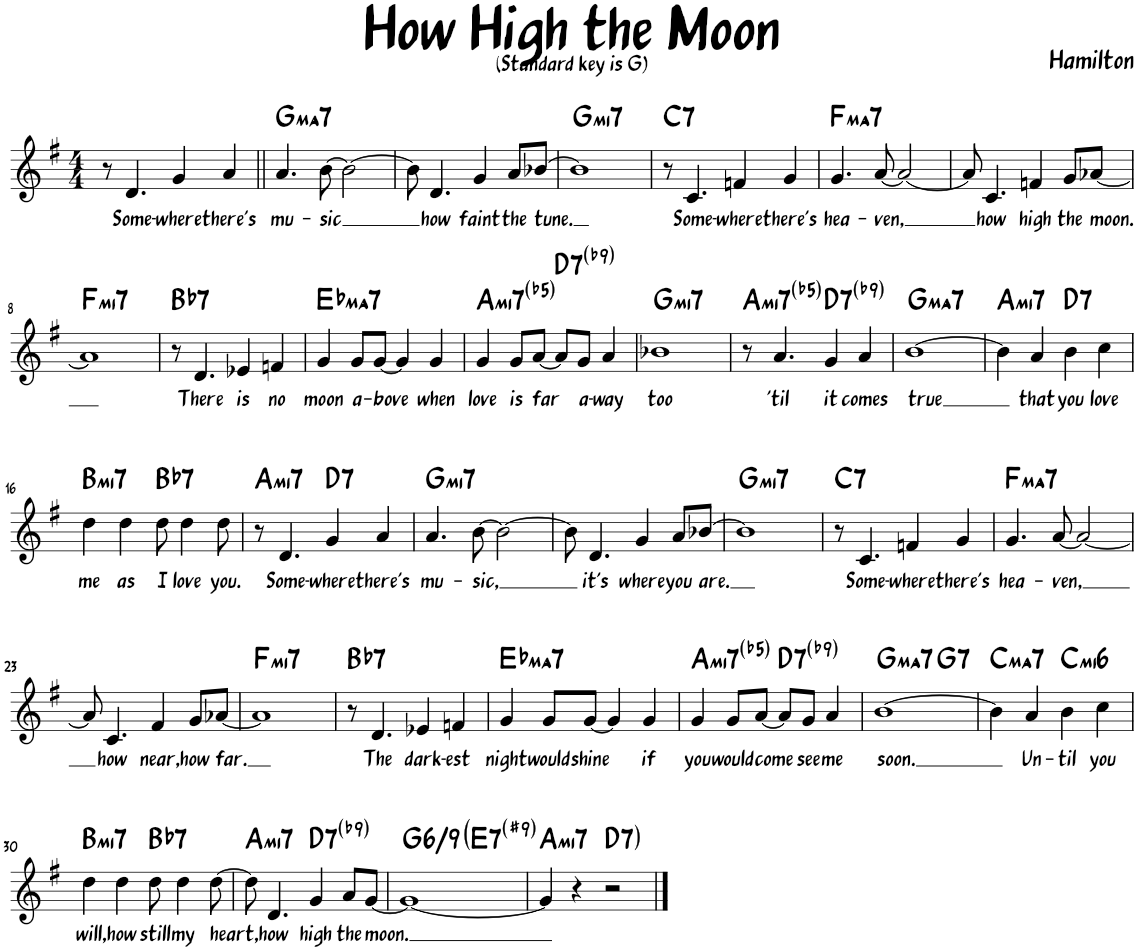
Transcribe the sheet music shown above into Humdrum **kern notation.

**kern	**text	**harte
*part1	*part1	*part1
*staff1	*staff1	*
*I"Piano	*	*
*I'Pno.	*	*
*clefG2	*	*
*k[f#]	*	*
*M4/4	*	*
=1	=1	=1
8r	.	.
!	!LO:LY:b	!
4.d/	Some-	.
!	!LO:LY:b	!
4g/	-where	.
!	!LO:LY:b	!
4a/	there's	.
=2||	=2||	=2||
!	!LO:LY:b	!LO:H:kt=ma7
4.a/	mu-	G:maj7
!	!LO:LY:b	!
[8b\	-sic	.
2b\_	.	.
=3	=3	=3
8b\]	.	.
!	!LO:LY:b	!
4.d/	how	.
!	!LO:LY:b	!
4g/	faint	.
!	!LO:LY:b	!
8a/L	the	.
!	!LO:LY:b	!
[8b-X/J	tune.	.
=4	=4	=4
!	!	!LO:H:kt=mi7
1b-]	.	G:min7
=5	=5	=5
!	!	!LO:H:kt=7
8r	.	C:7
!	!LO:LY:b	!
4.c/	Some-	.
!	!LO:LY:b	!
4fn/	-where	.
!	!LO:LY:b	!
4g/	there's	.
=6	=6	=6
!	!LO:LY:b	!LO:H:kt=ma7
4.g/	hea-	F:maj7
!	!LO:LY:b	!
[8a/	-ven,	.
2a/_	.	.
=7	=7	=7
8a/]	.	.
!	!LO:LY:b	!
4.c/	how	.
!	!LO:LY:b	!
4fn/	high	.
!	!LO:LY:b	!
8g/L	the	.
!	!LO:LY:b	!
[8a-X/J	moon.	.
!!LO:LB:g=z
=8	=8	=8
!	!	!LO:H:kt=mi7
1a-]	.	F:min7
=9	=9	=9
!	!	!LO:H:kt=7
8r	.	Bb:7
!	!LO:LY:b	!
4.d/	There	.
!	!LO:LY:b	!
4e-X/	is	.
!	!LO:LY:b	!
4fn/	no	.
=10	=10	=10
!	!LO:LY:b	!LO:H:kt=ma7
4g/	moon	Eb:maj7
!	!LO:LY:b	!
8g/L	a-	.
!	!LO:LY:b	!
[8g/J	-bove	.
4g/]	.	.
!	!LO:LY:b	!
4g/	when	.
=11	=11	=11
!	!LO:LY:b	!LO:H:kt=mi7(b5)
4g/	love	A:hdim7
!	!LO:LY:b	!
8g/L	is	.
!	!LO:LY:b	!
[8a/J	far	.
!	!	!LO:H:kt=7
8a/L]	.	D:7(b9)
!	!LO:LY:b	!
8g/J	a-	.
!	!LO:LY:b	!
4a/	-way	.
=12	=12	=12
!	!LO:LY:b	!LO:H:kt=mi7
1b-X	too	G:min7
=13	=13	=13
!	!	!LO:H:kt=mi7(b5)
8r	.	A:hdim7
!	!LO:LY:b	!
4.a/	'til	.
!	!LO:LY:b	!LO:H:kt=7
4g/	it	D:7(b9)
!	!LO:LY:b	!
4a/	comes	.
=14	=14	=14
!	!LO:LY:b	!LO:H:kt=ma7
[1b	true	G:maj7
=15	=15	=15
!	!	!LO:H:kt=mi7
4b\]	.	A:min7
!	!LO:LY:b	!
4a/	that	.
!	!LO:LY:b	!LO:H:kt=7
4b\	you	D:7
!	!LO:LY:b	!
4cc\	love	.
!!LO:LB:g=z
=16	=16	=16
!	!LO:LY:b	!LO:H:kt=mi7
4dd\	me	B:min7
!	!LO:LY:b	!
4dd\	as	.
!	!LO:LY:b	!LO:H:kt=7
8dd\	I	Bb:7
!	!LO:LY:b	!
4dd\	love	.
!	!LO:LY:b	!
8dd\	you.	.
=17	=17	=17
!	!	!LO:H:kt=mi7
8r	.	A:min7
!	!LO:LY:b	!
4.d/	Some-	.
!	!LO:LY:b	!LO:H:kt=7
4g/	-where	D:7
!	!LO:LY:b	!
4a/	there's	.
=18	=18	=18
!	!LO:LY:b	!LO:H:kt=mi7
4.a/	mu-	G:min7
!	!LO:LY:b	!
[8b\	-sic,	.
2b\_	.	.
=19	=19	=19
8b\]	.	.
!	!LO:LY:b	!
4.d/	it's	.
!	!LO:LY:b	!
4g/	where	.
!	!LO:LY:b	!
8a/L	you	.
!	!LO:LY:b	!
[8b-X/J	are.	.
=20	=20	=20
!	!	!LO:H:kt=mi7
1b-]	.	G:min7
=21	=21	=21
!	!	!LO:H:kt=7
8r	.	C:7
!	!LO:LY:b	!
4.c/	Some-	.
!	!LO:LY:b	!
4fn/	-where	.
!	!LO:LY:b	!
4g/	there's	.
=22	=22	=22
!	!LO:LY:b	!LO:H:kt=ma7
4.g/	hea-	F:maj7
!	!LO:LY:b	!
[8a/	-ven,	.
2a/_	.	.
!!LO:LB:g=z
=23	=23	=23
8a/]	.	.
!	!LO:LY:b	!
4.c/	how	.
!	!LO:LY:b	!
4f#/	near,	.
!	!LO:LY:b	!
8g/L	how	.
!	!LO:LY:b	!
[8a-X/J	far.	.
=24	=24	=24
!	!	!LO:H:kt=mi7
1a-]	.	F:min7
=25	=25	=25
!	!	!LO:H:kt=7
8r	.	Bb:7
!	!LO:LY:b	!
4.d/	The	.
!	!LO:LY:b	!
4e-X/	dark-	.
!	!LO:LY:b	!
4fn/	-est	.
=26	=26	=26
!	!LO:LY:b	!LO:H:kt=ma7
4g/	night	Eb:maj7
!	!LO:LY:b	!
8g/L	would	.
!	!LO:LY:b	!
[8g/J	shine	.
4g/]	.	.
!	!LO:LY:b	!
4g/	if	.
=27	=27	=27
!	!LO:LY:b	!LO:H:kt=mi7(b5)
4g/	you	A:hdim7
!	!LO:LY:b	!
8g/L	would	.
!	!LO:LY:b	!
[8a/J	come	.
!	!	!LO:H:kt=7
8a/L]	.	D:7(b9)
!	!LO:LY:b	!
8g/J	see	.
!	!LO:LY:b	!
4a/	me	.
=28	=28	=28
!	!LO:LY:b	!LO:H:kt=ma7
*^	*	*
[1b	2ryy	soon.	G:maj7
!	!	!	!LO:H:kt=7
.	2ryy	.	G:7
=29	=29	=29	=29
!	!	!	!LO:H:kt=ma7
*v	*v	*	*
4b\]	.	C:maj7
!	!LO:LY:b	!
4a/	Un-	.
!	!LO:LY:b	!LO:H:kt=mi6
4b\	-til	C:min6
!	!LO:LY:b	!
4cc\	you	.
!!LO:LB:g=z
=30	=30	=30
!	!LO:LY:b	!LO:H:kt=mi7
4dd\	will,	B:min7
!	!LO:LY:b	!
4dd\	how	.
!	!LO:LY:b	!LO:H:kt=7
8dd\	still	Bb:7
!	!LO:LY:b	!
4dd\	my	.
!	!LO:LY:b	!
[8dd\	heart,	.
=31	=31	=31
!	!	!LO:H:kt=mi7
8dd\]	.	A:min7
!	!LO:LY:b	!
4.d/	how	.
!	!LO:LY:b	!LO:H:kt=7
4g/	high	D:7(b9)
!	!LO:LY:b	!
8a/L	the	.
!	!LO:LY:b	!
[8g/J	moon.	.
=32	=32	=32
!	!	!LO:H:kt=/6
*^	*	*
1g_	2ryy	.	G:maj6(9)
!	!	!	!LO:H:kt=7
.	2ryy	.	E:7(#9)
=33	=33	=33	=33
!	!	!	!LO:H:kt=mi7
*v	*v	*	*
4g/]	.	A:min7
4r	.	.
!	!	!LO:H:kt=7
2r	.	D:7
==	==	==
*-	*-	*-
